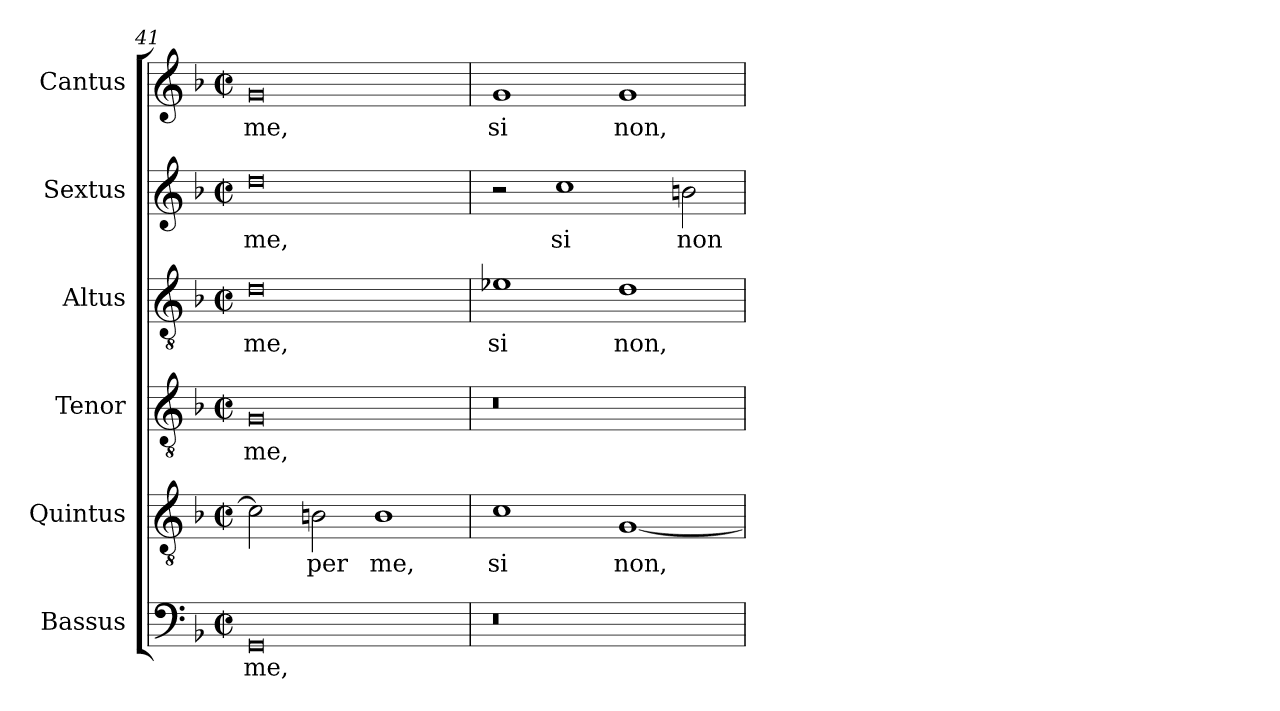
**kern	**text	**kern	**text	**kern	**text	**kern	**text	**kern	**text	**kern	**text
*part6	*part6	*part5	*part5	*part4	*part4	*part3	*part3	*part2	*part2	*part1	*part1
*staff6	*staff6	*staff5	*staff5	*staff4	*staff4	*staff3	*staff3	*staff2	*staff2	*staff1	*staff1
*I"Bassus	*	*I"Quintus	*	*I"Tenor	*	*I"Altus	*	*I"Sextus	*	*I"Cantus	*
*clefF4	*	*clefGv2	*	*clefGv2	*	*clefGv2	*	*clefG2	*	*clefG2	*
*k[b-]	*	*k[b-]	*	*k[b-]	*	*k[b-]	*	*k[b-]	*	*k[b-]	*
*F:	*	*F:	*	*F:	*	*F:	*	*F:	*	*F:	*
*M2/2	*	*M2/2	*	*M2/2	*	*M2/2	*	*M2/2	*	*M2/2	*
*met(c|)	*	*met(c|)	*	*met(c|)	*	*met(c|)	*	*met(c|)	*	*met(c|)	*
=41	=41	=41	=41	=41	=41	=41	=41	=41	=41	=41	=41
!	!LO:LY:b:cj	!	!	!	!LO:LY:b:cj	!	!LO:LY:b:cj	!	!LO:LY:b:cj	!	!LO:LY:b:cj
0GG	me,	2c\]	.	0G	me,	0d	me,	0dd	me,	0g	me,
!	!	!	!LO:LY:b:cj	!	!	!	!	!	!	!	!
.	.	2Bn\	per	.	.	.	.	.	.	.	.
!	!	!	!LO:LY:b:cj	!	!	!	!	!	!	!	!
.	.	1B	me,	.	.	.	.	.	.	.	.
=42	=42	=42	=42	=42	=42	=42	=42	=42	=42	=42	=42
!	!	!	!LO:LY:b:cj	!	!	!	!LO:LY:b:cj	!	!	!	!LO:LY:b:cj
0r	.	1c	si	0r	.	1e-X	si	2r	.	1g	si
!	!	!	!	!	!	!	!	!	!LO:LY:b:cj	!	!
.	.	.	.	.	.	.	.	1cc	si	.	.
!	!	!	!LO:LY:b	!	!	!	!LO:LY:b:cj	!	!	!	!LO:LY:b:cj
.	.	[>1G	non,	.	.	1d	non,	.	.	1g	non,
!	!	!	!	!	!	!	!	!	!LO:LY:b:cj	!	!
.	.	.	.	.	.	.	.	2bn\	non	.	.
=	=	=	=	=	=	=	=	=	=	=	=
*-	*-	*-	*-	*-	*-	*-	*-	*-	*-	*-	*-
